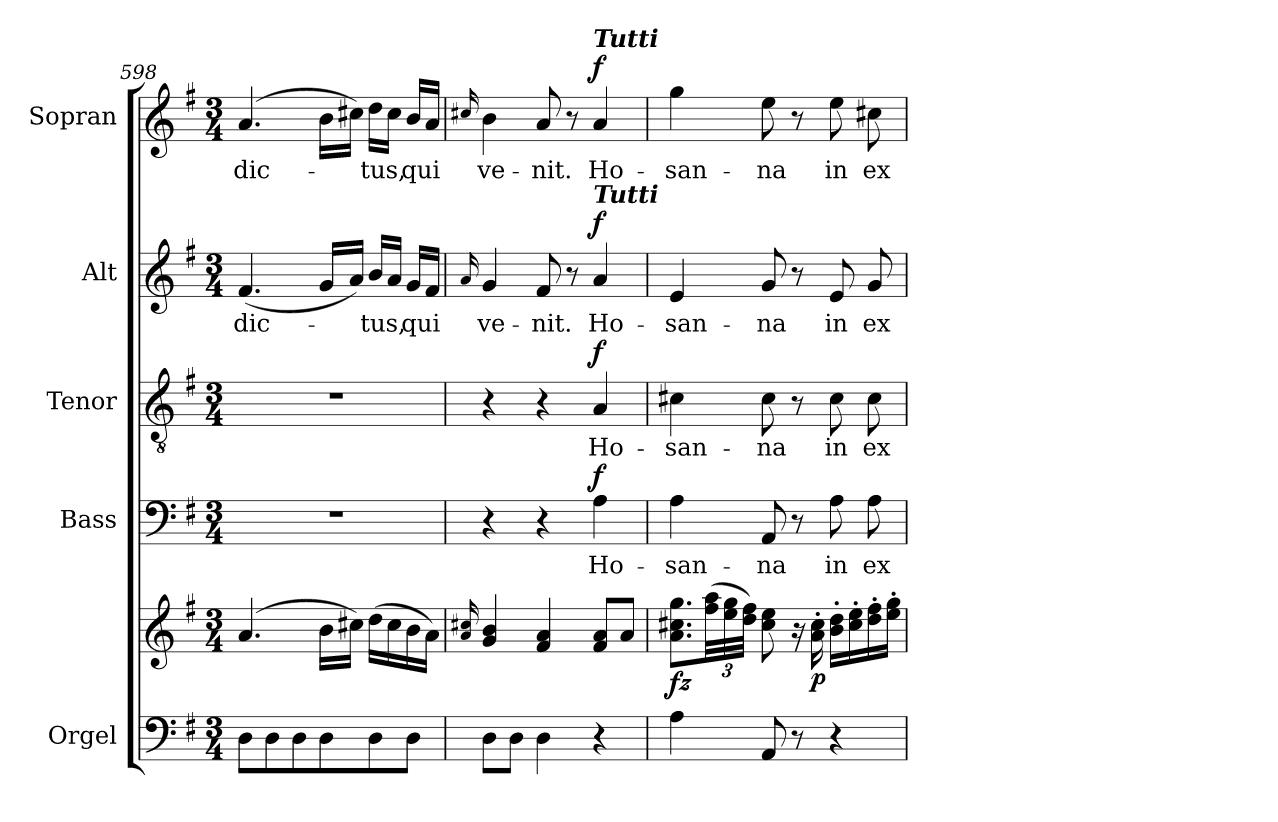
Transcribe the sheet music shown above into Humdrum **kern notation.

**kern	**kern	**dynam	**kern	**text	**dynam	**kern	**text	**dynam	**kern	**text	**dynam	**kern	**text	**dynam
*part5	*part5	*part5	*part4	*part4	*part4	*part3	*part3	*part3	*part2	*part2	*part2	*part1	*part1	*part1
*staff6	*staff5	*staff5/6	*staff4	*staff4	*staff4	*staff3	*staff3	*staff3	*staff2	*staff2	*staff2	*staff1	*staff1	*staff1
*I"Orgel	*	*	*I"Bass	*	*	*I"Tenor	*	*	*I"Alt	*	*	*I"Sopran	*	*
*I'Org.	*	*	*I'B.	*	*	*I'T.	*	*	*I'A.	*	*	*I'S.	*	*
*clefF4	*clefG2	*	*clefF4	*	*	*clefGv2	*	*	*clefG2	*	*	*clefG2	*	*
*k[f#]	*k[f#]	*	*k[f#]	*	*	*k[f#]	*	*	*k[f#]	*	*	*k[f#]	*	*
*G:	*G:	*	*G:	*	*	*G:	*	*	*G:	*	*	*G:	*	*
*M3/4	*M3/4	*	*M3/4	*	*	*M3/4	*	*	*M3/4	*	*	*M3/4	*	*
=598	=598	=598	=598	=598	=598	=598	=598	=598	=598	=598	=598	=598	=598	=598
!	!	!	!	!	!	!	!	!	!	!LO:LY:b	!	!	!LO:LY:b	!
8D\L	(4.a/	.	2.r	.	.	2.r	.	.	(<4.f#/	-dic-	.	(4.a/	-dic-	.
8D\	.	.	.	.	.	.	.	.	.	.	.	.	.	.
8D\	.	.	.	.	.	.	.	.	.	.	.	.	.	.
8D\	16b\LL	.	.	.	.	.	.	.	16g/LL	.	.	16b\LL	.	.
.	16cc#X\JJ)	.	.	.	.	.	.	.	16a/JJ)	.	.	16cc#X\JJ)	.	.
!	!	!	!	!	!	!	!	!	!	!LO:LY:b	!	!	!LO:LY:b	!
8D\	(>16dd\LL	.	.	.	.	.	.	.	16b/LL	-tus,	.	16dd\LL	-tus,	.
.	16cc#\	.	.	.	.	.	.	.	16a/JJ	.	.	16cc#\JJ	.	.
!	!	!	!	!	!	!	!	!	!	!LO:LY:b	!	!	!LO:LY:b	!
8D\J	16b\	.	.	.	.	.	.	.	16g/LL	qui	.	16b/LL	qui	.
.	16a\JJ)	.	.	.	.	.	.	.	16f#/JJ	.	.	16a/JJ	.	.
=599	=599	=599	=599	=599	=599	=599	=599	=599	=599	=599	=599	=599	=599	=599
.	16qqa/ 16qqcc#X/	.	.	.	.	.	.	.	16qqa/	.	.	16qqcc#X/	.	.
!	!	!	!	!	!	!	!	!	!	!LO:LY:b	!	!	!LO:LY:b	!
8D\L	4g/ 4b/	.	4r	.	.	4r	.	.	4g/	ve-	.	4b\	ve-	.
8D\J	.	.	.	.	.	.	.	.	.	.	.	.	.	.
!	!	!	!	!	!	!	!	!	!	!LO:LY:b	!	!	!LO:LY:b	!
4D\	4f#/ 4a/	.	4r	.	.	4r	.	.	8f#/	-nit.	.	8a/	-nit.	.
.	.	.	.	.	.	.	.	.	8r	.	.	8r	.	.
!	!	!	!	!	!	!	!	!	!	!	!	!LO:TX:a:Bi:t=Tutti	!	!
!	!	!	!	!	!	!	!	!	!LO:TX:a:Bi:t=Tutti	!	!	!	!	!
!	!	!	!	!LO:LY:b	!LO:DY:a	!	!LO:LY:b	!LO:DY:a	!	!LO:LY:b	!LO:DY:a	!	!LO:LY:b	!LO:DY:a
4r	8f#/ 8a/L	.	4A\	Ho-	f	4A/	Ho-	f	4a/	Ho-	f	4a/	Ho-	f
.	8a/J	.	.	.	.	.	.	.	.	.	.	.	.	.
!!LO:LB:g=z
=600	=600	=600	=600	=600	=600	=600	=600	=600	=600	=600	=600	=600	=600	=600
!	!	!LO:DY:b	!	!LO:LY:b	!	!	!LO:LY:b	!	!	!LO:LY:b	!	!	!LO:LY:b	!
4A\	8.a\ 8.cc#X\ 8.gg\L	fz	4A\	-san-	.	4c#X\	-san-	.	4e/	-san-	.	4gg\	-san-	.
*	*Xbrackettup	*	*	*	*	*	*	*	*	*	*	*	*	*
.	(>48ff#\ 48aa\LL	.	.	.	.	.	.	.	.	.	.	.	.	.
.	48ee\ 48gg\	.	.	.	.	.	.	.	.	.	.	.	.	.
.	48dd\ 48ff#\JJJ)	.	.	.	.	.	.	.	.	.	.	.	.	.
!	!	!	!	!LO:LY:b	!	!	!LO:LY:b	!	!	!LO:LY:b	!	!	!LO:LY:b	!
8AA/	8cc#\ 8ee\	.	8AA/	-na	.	8c#\	-na	.	8g/	-na	.	8ee\	-na	.
8r	16r	.	8r	.	.	8r	.	.	8r	.	.	8r	.	.
!	!	!LO:DY:b	!	!	!	!	!	!	!	!	!	!	!	!
.	16a\'> 16cc#\'>	p	.	.	.	.	.	.	.	.	.	.	.	.
!	!	!	!	!LO:LY:b	!	!	!LO:LY:b	!	!	!LO:LY:b	!	!	!LO:LY:b	!
4r	16b\'> 16dd\'>LL	.	8A\	in	.	8c#\	in	.	8e/	in	.	8ee\	in	.
.	16cc#\'> 16ee\'>	.	.	.	.	.	.	.	.	.	.	.	.	.
!	!	!	!	!LO:LY:b	!	!	!LO:LY:b	!	!	!LO:LY:b	!	!	!LO:LY:b	!
.	16dd\'> 16ff#\'>	.	8A\	ex-	.	8c#\	ex-	.	8g/	ex-	.	8cc#X\	ex-	.
.	16ee\'> 16gg\'>JJ	.	.	.	.	.	.	.	.	.	.	.	.	.
=	=	=	=	=	=	=	=	=	=	=	=	=	=	=
*-	*-	*-	*-	*-	*-	*-	*-	*-	*-	*-	*-	*-	*-	*-
